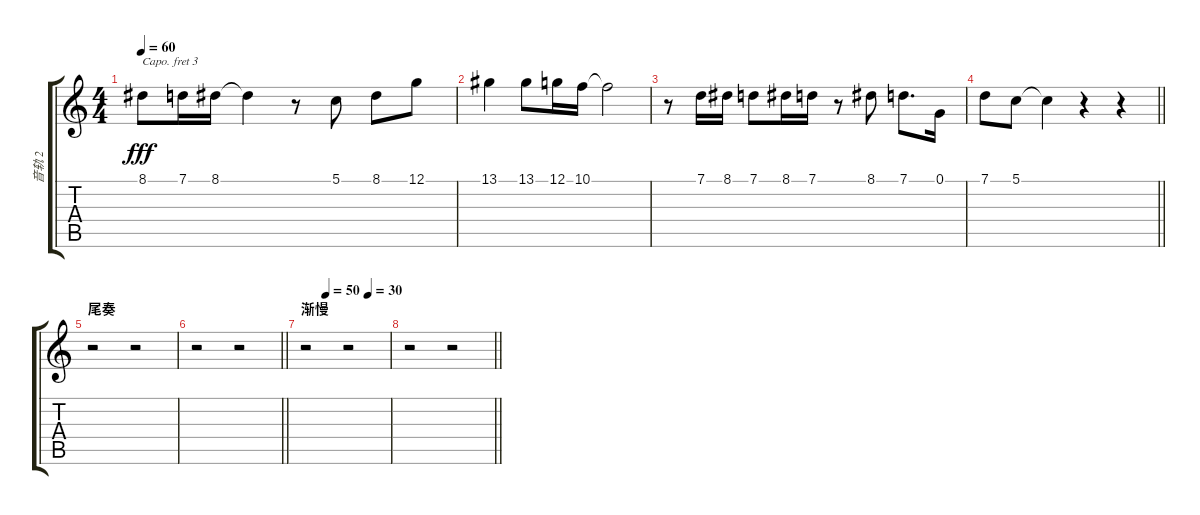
\track ("音轨 2" "音轨 2") {instrument choiraahs}
\staff {score tabs}
\capo 3
\tuning (E4 B3 G3 D3 A2 E2) {hide}
\ts (4 4)
\tempo 60
\clef g2
\ks c
8.1.8{dy fff} 7.1.16 8.1.16 8.1{t}.4 r.8 5.1.8 8.1.8 12.1.8 |
13.1.4 13.1.8 12.1.16 10.1.16 10.1{t}.2 |
r.8 7.1.16 8.1.16 7.1.8 8.1.16 7.1.16 r.8 8.1.8 7.1.8{d} 0.1.16 |
\barLineRight lightlight
7.1.8 5.1.8 5.1{t}.4 r.4 r.4 |
\section ("" "尾奏")
r.2 r.2 |
\barLineRight lightlight
r.2 r.2 |
\section ("" "渐慢")
\tempo (50 0.25)
\tempo (30 0.75)
r.2 r.2 |
\barLineRight lightlight
r.2 r.2
